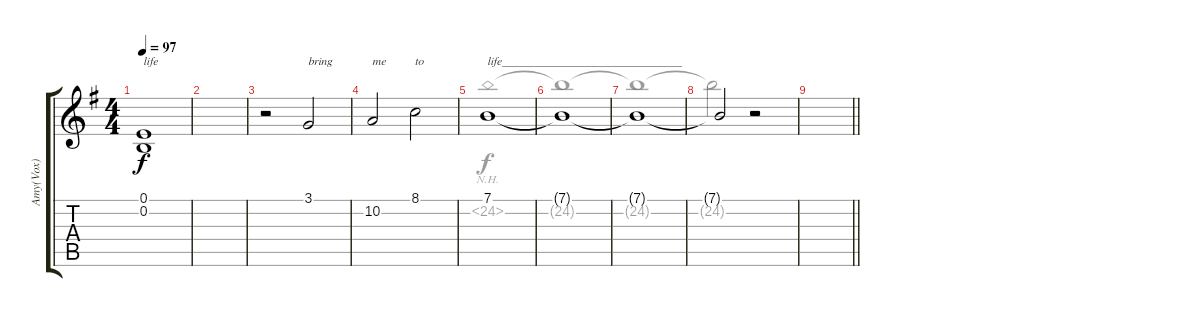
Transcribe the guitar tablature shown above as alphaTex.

\track ("Amy(Vox)" "Amy(Vox)") {instrument oboe}
\staff {score tabs}
\tuning (E4 B3 G3 D3 A2 E2) {hide}
\voice
\ts (4 4)
\tempo 97
\clef g2
\ks g
(0.1 0.2).1{txt "life" dy f} |
|
r.2 3.1.2{txt "bring"} |
10.2.2{txt "me"} 8.1.2{txt "to"} |
7.1.1{txt "life______________________________"} |
7.1{t}.1 |
7.1{t}.1 |
7.1{t}.2 r.2 |
\barLineRight lightlight
|
|
|
|
|
|
|
\voice
\clef g2
\ottava regular
\simile none
\ks g
|
|
|
|
24.2{nh}.1 |
24.2{t}.1 |
24.2{t}.1 |
24.2{t}.2 r.2 |
\barLineRight lightlight
|
|
|
|
|
|
|
